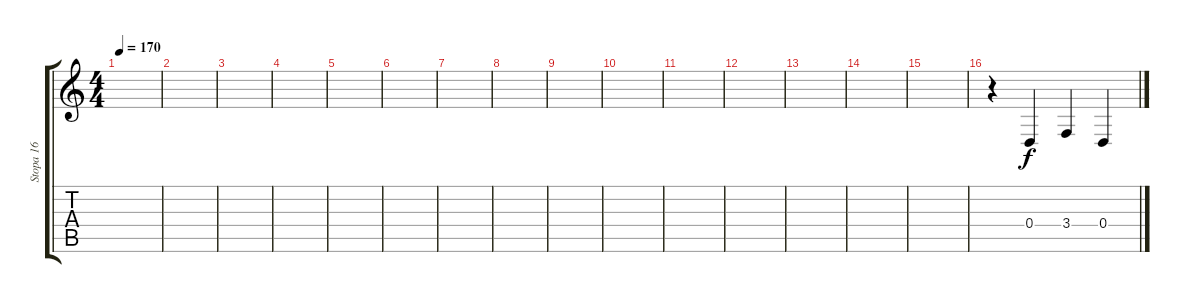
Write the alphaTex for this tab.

\track ("Stopa 16" "Stopa 16") {instrument pizzicatostrings}
\staff {score tabs}
\tuning (E4 B3 G3 D3 A2 E2) {hide}
\ts (4 4)
\tempo 170
\clef g2
\ks c
|
|
|
|
|
|
|
|
|
|
|
|
|
|
|
r.4 0.4.4 3.4.4 0.4.4
